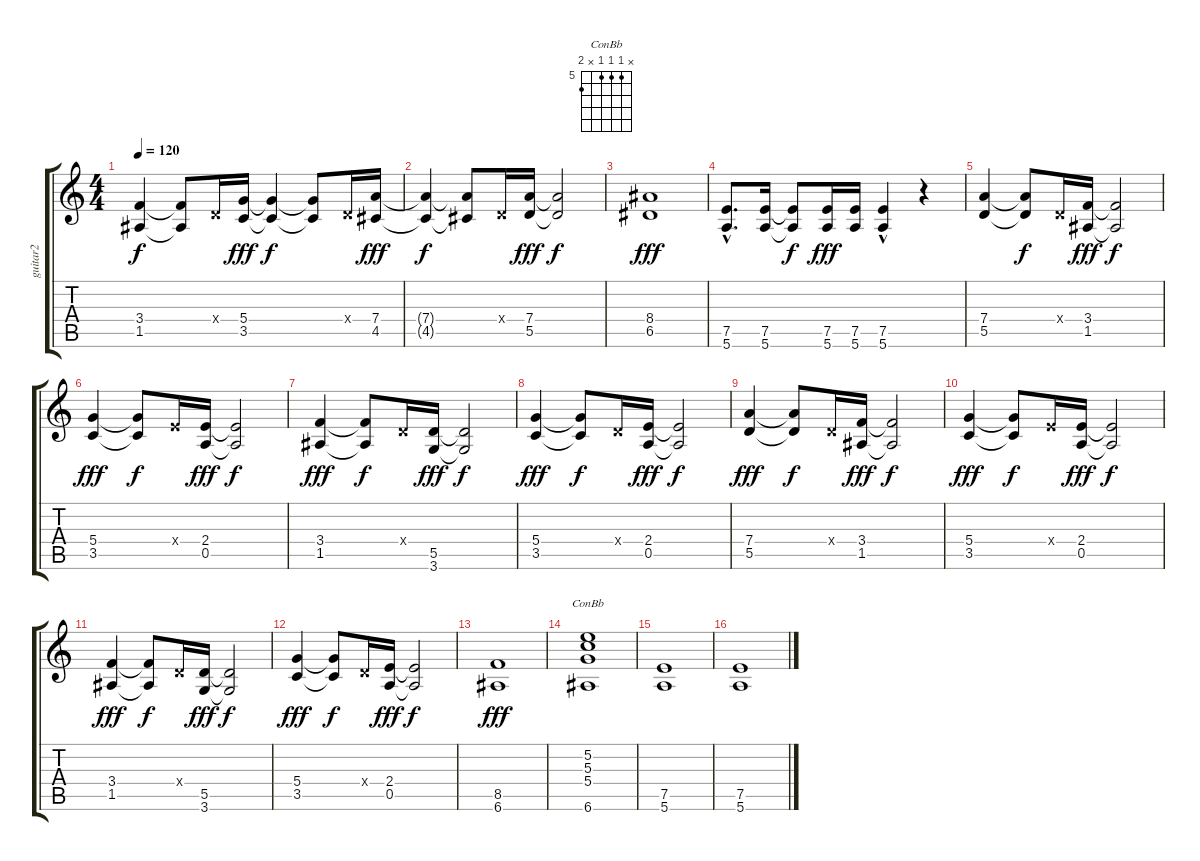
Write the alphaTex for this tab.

\track ("guitar2" "guitar2") {instrument distortionguitar}
\staff {score tabs}
\tuning (E4 B3 G3 D3 A2 E2) {hide}
\chord ("ConBb" x 5 5 5 x 6) {firstfret 5}
\ts (4 4)
\tempo 120
\clef g2
\ks c
(3.4{t} 1.5{t}).4{dy f} (3.4{t} 1.5{t}).8 0.4{x}.16 (5.4 3.5).16{dy fff} (5.4{t} 3.5{t}).4{dy f} (5.4{t} 3.5{t}).8 0.4{x}.16 (7.4 4.5).16{dy fff} |
(7.4{t} 4.5{t}).4{dy f} (7.4{t} 4.5{t}).8 0.4{x}.16 (7.4 5.5).16{dy fff} (7.4{t} 5.5{t}).2{dy f} |
(8.4 6.5).1{dy fff} |
(7.5{hac} 5.6{hac}).8{d} (7.5 5.6).16 (7.5{t} 5.6{t}).8{dy f} (7.5 5.6).16{dy fff} (7.5 5.6).16 (7.5{hac} 5.6).4 r.4 |
(7.4 5.5).4 (7.4{t} 5.5{t}).8{dy f} 0.4{x}.16 (3.4 1.5).16{dy fff} (3.4{t} 1.5{t}).2{dy f} |
(5.4 3.5).4{dy fff} (5.4{t} 3.5{t}).8{dy f} 2.4{x}.16 (2.4 0.5).16{dy fff} (2.4{t} 0.5{t}).2{dy f} |
(3.4 1.5).4{dy fff} (3.4{t} 1.5{t}).8{dy f} 0.4{x}.16 (5.5 3.6).16{dy fff} (5.5{t} 3.6{t}).2{dy f} |
(5.4 3.5).4{dy fff} (5.4{t} 3.5{t}).8{dy f} 0.4{x}.16 (2.4 0.5).16{dy fff} (2.4{t} 0.5{t}).2{dy f} |
(7.4 5.5).4{dy fff} (7.4{t} 5.5{t}).8{dy f} 0.4{x}.16 (3.4 1.5).16{dy fff} (3.4{t} 1.5{t}).2{dy f} |
(5.4 3.5).4{dy fff} (5.4{t} 3.5{t}).8{dy f} 2.4{x}.16 (2.4 0.5).16{dy fff} (2.4{t} 0.5{t}).2{dy f} |
(3.4 1.5).4{dy fff} (3.4{t} 1.5{t}).8{dy f} 0.4{x}.16 (5.5 3.6).16{dy fff} (5.5{t} 3.6{t}).2{dy f} |
(5.4 3.5).4{dy fff} (5.4{t} 3.5{t}).8{dy f} 0.4{x}.16 (2.4 0.5).16{dy fff} (2.4{t} 0.5{t}).2{dy f} |
(8.5 6.6).1{dy fff} |
(5.2 5.3 5.4 6.6).1{ch "ConBb"} |
(7.5 5.6).1 |
(7.5 5.6).1
